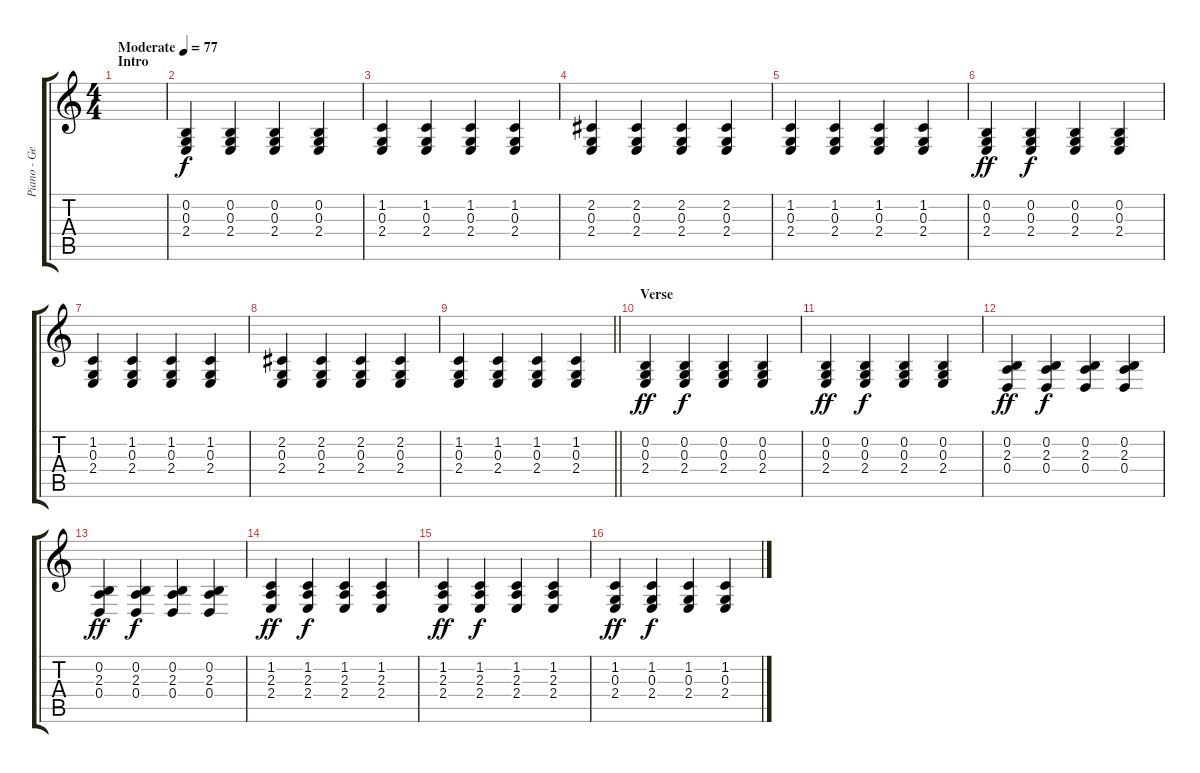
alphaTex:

\track ("Piano - Gem Archer" "Piano - Ge") {instrument acousticgrandpiano}
\staff {score tabs}
\tuning (E4 B3 G3 D3 A2 E2) {hide}
\ts (4 4)
\section ("" "Intro")
\tempo (77 "Moderate")
\clef g2
\ks c
|
(0.2 0.3 2.4).4 (0.2 0.3 2.4).4{dy f} (0.2 0.3 2.4).4 (0.2 0.3 2.4).4 |
(1.2 0.3 2.4).4 (1.2 0.3 2.4).4 (1.2 0.3 2.4).4 (1.2 0.3 2.4).4 |
(2.2 0.3 2.4).4 (2.2 0.3 2.4).4 (2.2 0.3 2.4).4 (2.2 0.3 2.4).4 |
(1.2 0.3 2.4).4 (1.2 0.3 2.4).4 (1.2 0.3 2.4).4 (1.2 0.3 2.4).4 |
(0.2 0.3 2.4).4{dy ff} (0.2 0.3 2.4).4{dy f} (0.2 0.3 2.4).4 (0.2 0.3 2.4).4 |
(1.2 0.3 2.4).4 (1.2 0.3 2.4).4 (1.2 0.3 2.4).4 (1.2 0.3 2.4).4 |
(2.2 0.3 2.4).4 (2.2 0.3 2.4).4 (2.2 0.3 2.4).4 (2.2 0.3 2.4).4 |
\barLineRight lightlight
(1.2 0.3 2.4).4 (1.2 0.3 2.4).4 (1.2 0.3 2.4).4 (1.2 0.3 2.4).4 |
\section ("" "Verse")
(0.2 0.3 2.4).4{dy ff} (0.2 0.3 2.4).4{dy f} (0.2 0.3 2.4).4 (0.2 0.3 2.4).4 |
(0.2 0.3 2.4).4{dy ff} (0.2 0.3 2.4).4{dy f} (0.2 0.3 2.4).4 (0.2 0.3 2.4).4 |
(0.2 2.3 0.4).4{dy ff} (0.2 2.3 0.4).4{dy f} (0.2 2.3 0.4).4 (0.2 2.3 0.4).4 |
(0.2 2.3 0.4).4{dy ff} (0.2 2.3 0.4).4{dy f} (0.2 2.3 0.4).4 (0.2 2.3 0.4).4 |
(1.2 2.3 2.4).4{dy ff} (1.2 2.3 2.4).4{dy f} (1.2 2.3 2.4).4 (1.2 2.3 2.4).4 |
(1.2 2.3 2.4).4{dy ff} (1.2 2.3 2.4).4{dy f} (1.2 2.3 2.4).4 (1.2 2.3 2.4).4 |
(1.2 0.3 2.4).4{dy ff} (1.2 0.3 2.4).4{dy f} (1.2 0.3 2.4).4 (1.2 0.3 2.4).4
